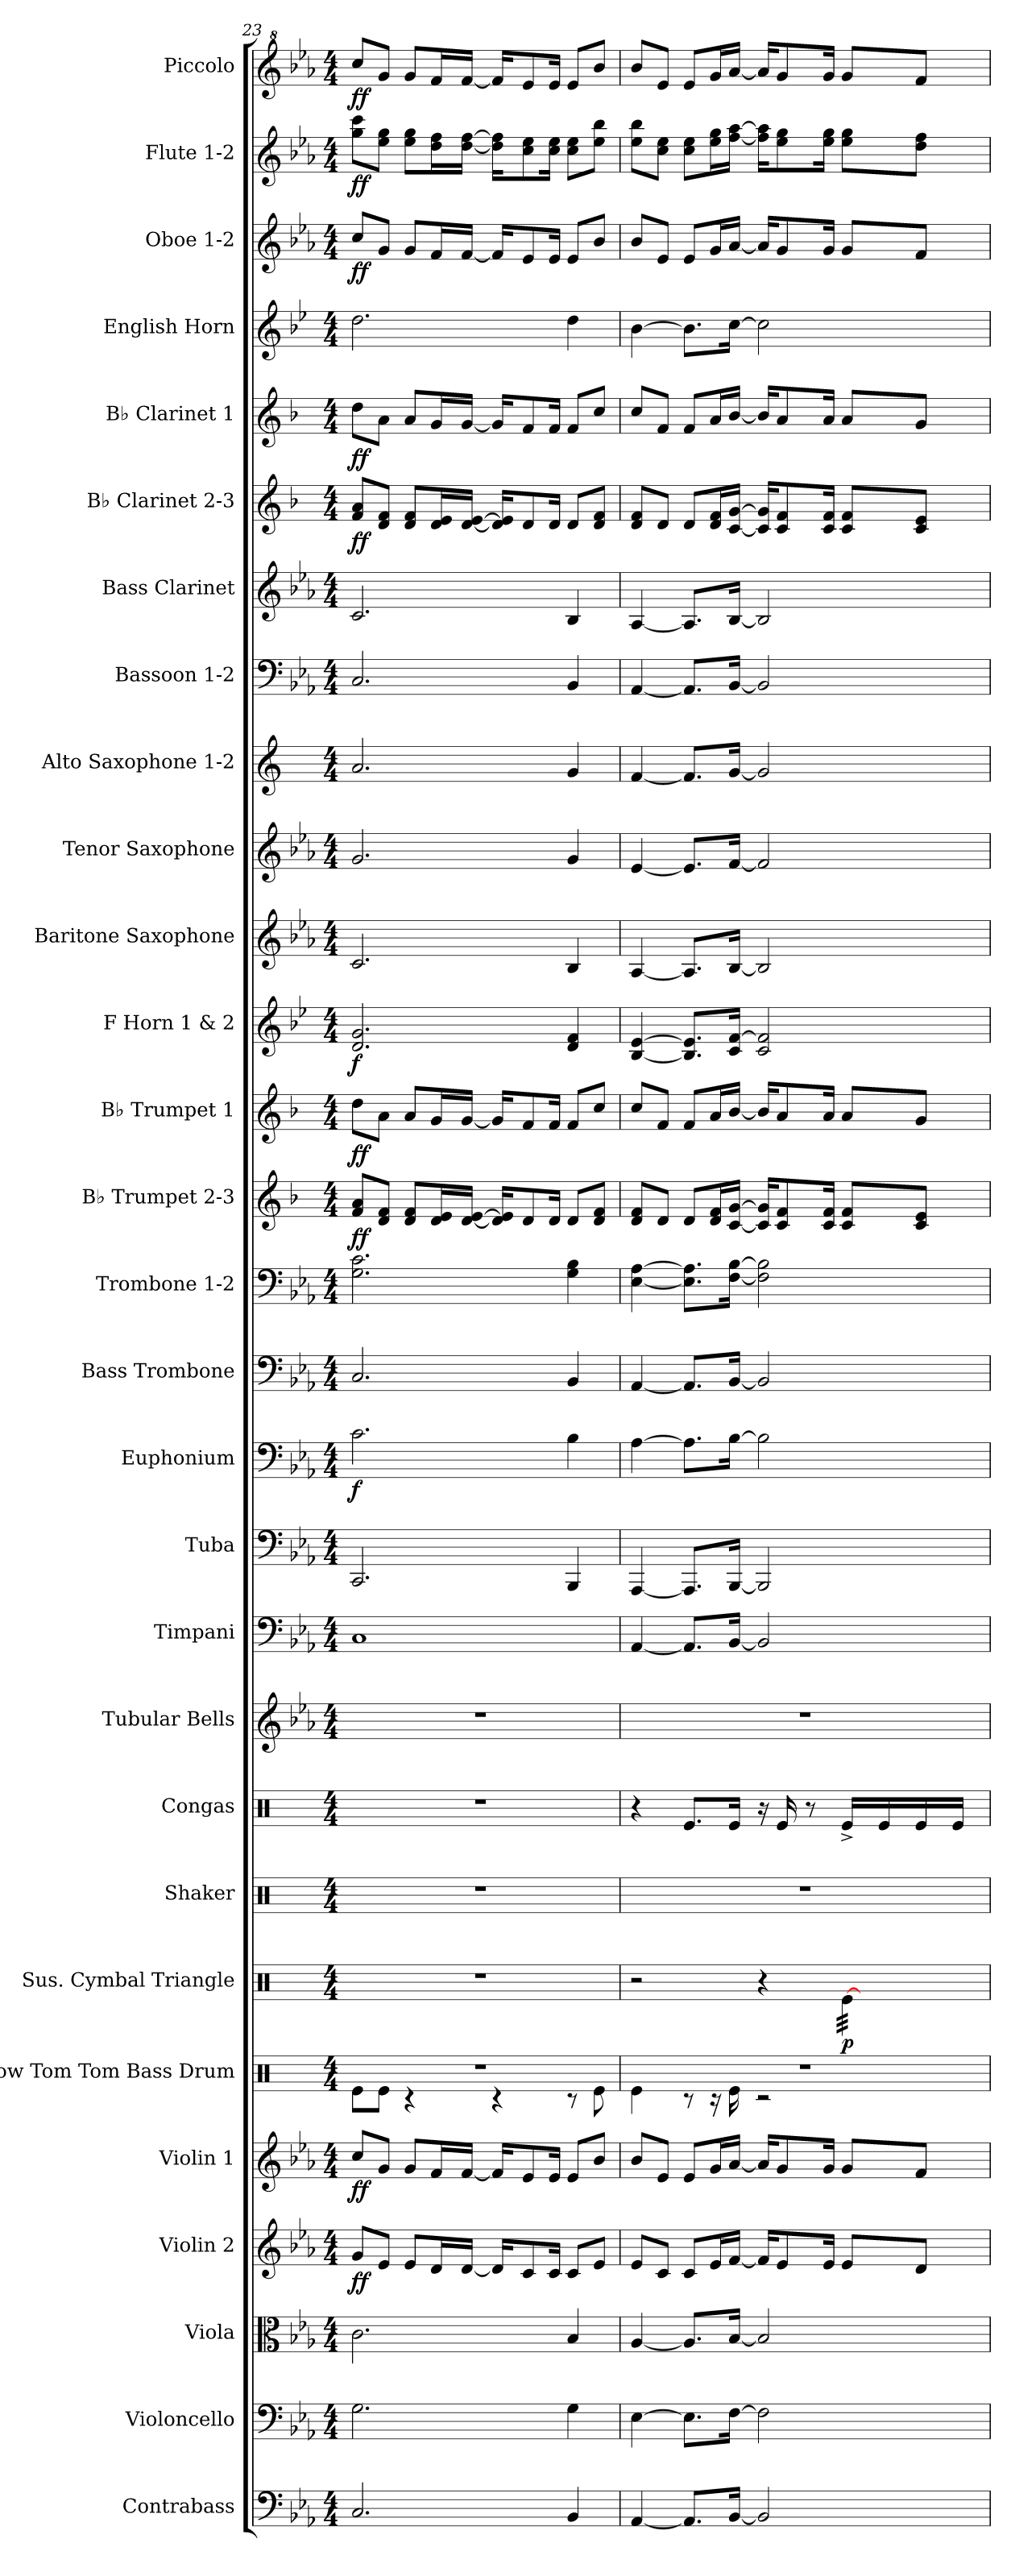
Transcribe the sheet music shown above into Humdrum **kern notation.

**kern	**kern	**kern	**kern	**dynam	**kern	**dynam	**kern	**kern	**dynam	**kern	**kern	**kern	**kern	**kern	**kern	**dynam	**kern	**kern	**kern	**dynam	**kern	**dynam	**kern	**dynam	**kern	**kern	**kern	**kern	**kern	**kern	**dynam	**kern	**dynam	**kern	**kern	**dynam	**kern	**dynam	**kern	**dynam
*part29	*part28	*part27	*part26	*part26	*part25	*part25	*part24	*part23	*part23	*part22	*part21	*part20	*part19	*part18	*part17	*part17	*part16	*part15	*part14	*part14	*part13	*part13	*part12	*part12	*part11	*part10	*part9	*part8	*part7	*part6	*part6	*part5	*part5	*part4	*part3	*part3	*part2	*part2	*part1	*part1
*staff29	*staff28	*staff27	*staff26	*staff26	*staff25	*staff25	*staff24	*staff23	*staff23	*staff22	*staff21	*staff20	*staff19	*staff18	*staff17	*staff17	*staff16	*staff15	*staff14	*staff14	*staff13	*staff13	*staff12	*staff12	*staff11	*staff10	*staff9	*staff8	*staff7	*staff6	*staff6	*staff5	*staff5	*staff4	*staff3	*staff3	*staff2	*staff2	*staff1	*staff1
*I"Contrabass	*I"Violoncello	*I"Viola	*I"Violin 2	*	*I"Violin 1	*	*I"Low Tom Tom Bass Drum	*I"Sus. Cymbal Triangle	*	*I"Shaker	*I"Congas	*I"Tubular Bells	*I"Timpani	*I"Tuba	*I"Euphonium	*	*I"Bass Trombone	*I"Trombone 1-2	*I"B♭ Trumpet 2-3	*	*I"B♭ Trumpet 1	*	*I"F Horn 1 &amp; 2	*	*I"Baritone Saxophone	*I"Tenor Saxophone	*I"Alto Saxophone 1-2	*I"Bassoon 1-2	*I"Bass Clarinet	*I"B♭ Clarinet 2-3	*	*I"B♭ Clarinet 1	*	*I"English Horn	*I"Oboe 1-2	*	*I"Flute 1-2	*	*I"Piccolo	*
*I'Cb.	*I'Vc.	*I'Vla.	*I'Vln. 2	*	*I'Vln. 1	*	*I'B. Dr.	*I'Cym.	*	*I'Shk	*I'Co.	*I'Tu. Be.	*I'Timp.	*I'Tba.	*I'Euph.	*	*I'B. Tbn.	*I'Tbn. 1-2	*I'B♭ Tpt. 2-3	*	*I'B♭ Tpt. 1	*	*I'F Hn. 1 3	*	*I'Bar. Sax.	*I'T. Sax.	*I'A. Sax. 1-2	*I'Bsn. 1-2	*I'B. Cl.	*I'B♭ Cl. 2-3	*	*I'B♭ Cl. 1	*	*I'E. Hn.	*I'Ob. 1-2	*	*I'Fl. 1-2	*	*I'Picc.	*
*clefF4	*clefF4	*clefC3	*clefG2	*	*clefG2	*	*clefX	*clefX	*	*clefX	*clefX	*clefG2	*clefF4	*clefF4	*clefF4	*	*clefF4	*clefF4	*clefG2	*	*clefG2	*	*clefG2	*	*clefG2	*clefG2	*clefG2	*clefF4	*clefG2	*clefG2	*	*clefG2	*	*clefG2	*clefG2	*	*clefG2	*	*clefG^2	*
*ITrd7c12	*	*	*	*	*	*	*	*	*	*	*	*	*	*	*	*	*	*	*ITrd1c2	*	*ITrd1c2	*	*ITrd4c7	*	*ITrd12c21	*ITrd8c14	*ITrd5c9	*	*ITrd8c14	*ITrd1c2	*	*ITrd1c2	*	*ITrd4c7	*	*	*	*	*ITrd-7c-12	*
*k[b-e-a-]	*k[b-e-a-]	*k[b-e-a-]	*k[b-e-a-]	*	*k[b-e-a-]	*	*k[]	*k[]	*	*k[]	*k[]	*k[b-e-a-]	*k[b-e-a-]	*k[b-e-a-]	*k[b-e-a-]	*	*k[b-e-a-]	*k[b-e-a-]	*k[b-e-a-]	*	*k[b-e-a-]	*	*k[b-e-a-]	*	*k[b-e-a-]	*k[b-e-a-]	*k[b-e-a-]	*k[b-e-a-]	*k[b-e-a-]	*k[b-e-a-]	*	*k[b-e-a-]	*	*k[b-e-a-]	*k[b-e-a-]	*	*k[b-e-a-]	*	*k[b-e-a-]	*
*M4/4	*M4/4	*M4/4	*M4/4	*	*M4/4	*	*M4/4	*M4/4	*	*M4/4	*M4/4	*M4/4	*M4/4	*M4/4	*M4/4	*	*M4/4	*M4/4	*M4/4	*	*M4/4	*	*M4/4	*	*M4/4	*M4/4	*M4/4	*M4/4	*M4/4	*M4/4	*	*M4/4	*	*M4/4	*M4/4	*	*M4/4	*	*M4/4	*
=23	=23	=23	=23	=23	=23	=23	=23	=23	=23	=23	=23	=23	=23	=23	=23	=23	=23	=23	=23	=23	=23	=23	=23	=23	=23	=23	=23	=23	=23	=23	=23	=23	=23	=23	=23	=23	=23	=23	=23	=23
*	*	*	*	*	*	*	*^	*	*	*	*	*	*	*	*	*	*	*	*	*	*	*	*	*	*	*	*	*	*	*	*	*	*	*	*	*	*	*	*	*
!	!	!	!	!LO:DY:b	!	!LO:DY:b	!	!	!	!	!	!	!	!	!	!	!LO:DY:b	!	!	!	!LO:DY:b	!	!LO:DY:b	!	!LO:DY:b	!	!	!	!	!	!	!LO:DY:b	!	!LO:DY:b	!	!	!LO:DY:b	!	!LO:DY:b	!	!LO:DY:b
2.CC/	2.G\	2.c\	8g/L	ff	8cc/L	ff	1r	8Re\L	1r	.	1r	1r	1r	1C	2.CC/	2.c\	f	2.C/	2.G\ 2.c\	8e-/ 8g/L	ff	8cc\L	ff	2.G/ 2.c/	f	2.C/	2.G/	2.c/	2.C/	2.C/	8e-/ 8g/L	ff	8cc\L	ff	2.g\	8cc/L	ff	8gg\ 8ccc\L	ff	8cccc/L	ff
.	.	.	8e-/J	.	8g/J	.	.	8Re\J	.	.	.	.	.	.	.	.	.	.	.	8c/ 8e-/J	.	8g\J	.	.	.	.	.	.	.	.	8c/ 8e-/J	.	8g\J	.	.	8g/J	.	8ee-\ 8gg\J	.	8ggg/J	.
.	.	.	8e-/L	.	8g/L	.	.	4r	.	.	.	.	.	.	.	.	.	.	.	8c/ 8e-/L	.	8g/L	.	.	.	.	.	.	.	.	8c/ 8e-/L	.	8g/L	.	.	8g/L	.	8ee-\ 8gg\L	.	8ggg/L	.
.	.	.	16d/L	.	16f/L	.	.	.	.	.	.	.	.	.	.	.	.	.	.	16c/ 16d/L	.	16f/L	.	.	.	.	.	.	.	.	16c/ 16d/L	.	16f/L	.	.	16f/L	.	16dd\ 16ff\L	.	16fff/L	.
.	.	.	[16d/JJ	.	[16f/JJ	.	.	.	.	.	.	.	.	.	.	.	.	.	.	[16c/ [16d/JJ	.	[16f/JJ	.	.	.	.	.	.	.	.	[16c/ [16d/JJ	.	[16f/JJ	.	.	[16f/JJ	.	[16dd\ [16ff\JJ	.	[16fff/JJ	.
.	.	.	16d/KL]	.	16f/KL]	.	.	4r	.	.	.	.	.	.	.	.	.	.	.	16c/] 16d/]KL	.	16f/KL]	.	.	.	.	.	.	.	.	16c/] 16d/]KL	.	16f/KL]	.	.	16f/KL]	.	16dd\] 16ff\]KL	.	16fff/KL]	.
.	.	.	8c/	.	8e-/	.	.	.	.	.	.	.	.	.	.	.	.	.	.	8c/	.	8e-/	.	.	.	.	.	.	.	.	8c/	.	8e-/	.	.	8e-/	.	8cc\ 8ee-\	.	8eee-/	.
.	.	.	16c/Jk	.	16e-/Jk	.	.	.	.	.	.	.	.	.	.	.	.	.	.	16c/Jk	.	16e-/Jk	.	.	.	.	.	.	.	.	16c/Jk	.	16e-/Jk	.	.	16e-/Jk	.	16cc\ 16ee-\Jk	.	16eee-/Jk	.
4BBB-/	4G\	4B-/	8c/L	.	8e-/L	.	.	8r	.	.	.	.	.	.	4BBB-/	4B-\	.	4BB-/	4G\ 4B-\	8c/L	.	8e-/L	.	4G/ 4B-/	.	4BB-/	4G/	4B-/	4BB-/	4BB-/	8c/L	.	8e-/L	.	4g\	8e-/L	.	8cc\ 8ee-\L	.	8eee-/L	.
.	.	.	8e-/J	.	8b-/J	.	.	8Re\	.	.	.	.	.	.	.	.	.	.	.	8c/ 8e-/J	.	8b-/J	.	.	.	.	.	.	.	.	8c/ 8e-/J	.	8b-/J	.	.	8b-/J	.	8ee-\ 8bb-\J	.	8bbb-/J	.
=24	=24	=24	=24	=24	=24	=24	=24	=24	=24	=24	=24	=24	=24	=24	=24	=24	=24	=24	=24	=24	=24	=24	=24	=24	=24	=24	=24	=24	=24	=24	=24	=24	=24	=24	=24	=24	=24	=24	=24	=24	=24
*	*	*	*	*	*	*	*	*	*^	*	*	*	*	*	*	*	*	*	*	*	*	*	*	*	*	*	*	*	*	*	*	*	*	*	*	*	*	*	*	*	*
[4AAA-/	[4E-\	[4A-/	8e-/L	.	8b-/L	.	1r	4Re\	2r	2.ryy	.	1r	4r	1r	[4AA-/	[4AAA-/	[4A-\	.	[4AA-/	[4E-\ [4A-\	8c/ 8e-/L	.	8b-/L	.	[4E-/ [4A-/	.	[4AA-/	[4E-/	[4A-/	[4AA-/	[4AA-/	8c/ 8e-/L	.	8b-/L	.	[4e-\	8b-/L	.	8ee-\ 8bb-\L	.	8bbb-/L	.
.	.	.	8c/J	.	8e-/J	.	.	.	.	.	.	.	.	.	.	.	.	.	.	.	8c/J	.	8e-/J	.	.	.	.	.	.	.	.	8c/J	.	8e-/J	.	.	8e-/J	.	8cc\ 8ee-\J	.	8eee-/J	.
8.AAA-/L]	8.E-\L]	8.A-/L]	8c/L	.	8e-/L	.	.	8r	.	.	.	.	8.Re/L	.	8.AA-/L]	8.AAA-/L]	8.A-\L]	.	8.AA-/L]	8.E-\] 8.A-\]L	8c/L	.	8e-/L	.	8.E-/] 8.A-/]L	.	8.AA-/L]	8.E-/L]	8.A-/L]	8.AA-/L]	8.AA-/L]	8c/L	.	8e-/L	.	8.e-\L]	8e-/L	.	8cc\ 8ee-\L	.	8eee-/L	.
.	.	.	16e-/L	.	16g/L	.	.	16r	.	.	.	.	.	.	.	.	.	.	.	.	16c/ 16e-/L	.	16g/L	.	.	.	.	.	.	.	.	16c/ 16e-/L	.	16g/L	.	.	16g/L	.	16ee-\ 16gg\L	.	16ggg/L	.
[16BBB-/Jk	[16F\Jk	[16B-/Jk	[16f/JJ	.	[16a-/JJ	.	.	16Re\	.	.	.	.	16Re/Jk	.	[16BB-/Jk	[16BBB-/Jk	[16B-\Jk	.	[16BB-/Jk	[16F\ [16B-\Jk	[16B-/ [16f/JJ	.	[16a-/JJ	.	16F/ [16B-/Jk	.	[16BB-/Jk	[16F/Jk	[16B-/Jk	[16BB-/Jk	[16BB-/Jk	[16B-/ [16f/JJ	.	[16a-/JJ	.	[16f\Jk	[16a-/JJ	.	[16ff\ [16aa-\JJ	.	[16aaa-/JJ	.
2BBB-/]	2F\]	2B-/]	16f/KL]	.	16a-/KL]	.	.	2r	4r	.	.	.	16r	.	2BB-/]	2BBB-/]	2B-\]	.	2BB-/]	2F\] 2B-\]	16B-/] 16f/]KL	.	16a-/KL]	.	2F/ 2B-/]	.	2BB-/]	2F/]	2B-/]	2BB-/]	2BB-/]	16B-/] 16f/]KL	.	16a-/KL]	.	2f\]	16a-/KL]	.	16ff\] 16aa-\]KL	.	16aaa-/KL]	.
.	.	.	8e-/	.	8g/	.	.	.	.	.	.	.	16Re/	.	.	.	.	.	.	.	8B-/ 8e-/	.	8g/	.	.	.	.	.	.	.	.	8B-/ 8e-/	.	8g/	.	.	8g/	.	8ee-\ 8gg\	.	8ggg/	.
.	.	.	.	.	.	.	.	.	.	.	.	.	8r	.	.	.	.	.	.	.	.	.	.	.	.	.	.	.	.	.	.	.	.	.	.	.	.	.	.	.	.	.
.	.	.	16e-/Jk	.	16g/Jk	.	.	.	.	.	.	.	.	.	.	.	.	.	.	.	16B-/ 16e-/Jk	.	16g/Jk	.	.	.	.	.	.	.	.	16B-/ 16e-/Jk	.	16g/Jk	.	.	16g/Jk	.	16ee-\ 16gg\Jk	.	16ggg/Jk	.
!	!	!	!	!	!	!	!	!	!	!	!LO:DY:b	!	!	!	!	!	!	!	!	!	!	!	!	!	!	!	!	!	!	!	!	!	!	!	!	!	!	!	!	!	!	!
*	*	*	*	*	*	*	*	*	*tremolo	*	*	*	*	*	*	*	*	*	*	*	*	*	*	*	*	*	*	*	*	*	*	*	*	*	*	*	*	*	*	*	*	*
.	.	.	8e-/L	.	8g/L	.	.	.	[32Re\LLL	32Re\LLLyy	p	.	16Re^/LL	.	.	.	.	.	.	.	8B-/ 8e-/L	.	8g/L	.	.	.	.	.	.	.	.	8B-/ 8e-/L	.	8g/L	.	.	8g/L	.	8ee-\ 8gg\L	.	8ggg/L	.
.	.	.	.	.	.	.	.	.	32Re\	32Re\yy	.	.	.	.	.	.	.	.	.	.	.	.	.	.	.	.	.	.	.	.	.	.	.	.	.	.	.	.	.	.	.	.
.	.	.	.	.	.	.	.	.	32Re\	32Re\yy	.	.	16Re/	.	.	.	.	.	.	.	.	.	.	.	.	.	.	.	.	.	.	.	.	.	.	.	.	.	.	.	.	.
.	.	.	.	.	.	.	.	.	32Re\	32Re\yy	.	.	.	.	.	.	.	.	.	.	.	.	.	.	.	.	.	.	.	.	.	.	.	.	.	.	.	.	.	.	.	.
.	.	.	8d/J	.	8f/J	.	.	.	32Re\	32Re\yy	.	.	16Re/	.	.	.	.	.	.	.	8B-/ 8d/J	.	8f/J	.	.	.	.	.	.	.	.	8B-/ 8d/J	.	8f/J	.	.	8f/J	.	8dd\ 8ff\J	.	8fff/J	.
.	.	.	.	.	.	.	.	.	32Re\	32Re\yy	.	.	.	.	.	.	.	.	.	.	.	.	.	.	.	.	.	.	.	.	.	.	.	.	.	.	.	.	.	.	.	.
.	.	.	.	.	.	.	.	.	32Re\	32Re\yy	.	.	16Re/JJ	.	.	.	.	.	.	.	.	.	.	.	.	.	.	.	.	.	.	.	.	.	.	.	.	.	.	.	.	.
.	.	.	.	.	.	.	.	.	32Re\JJJ	32Re\JJJyy	.	.	.	.	.	.	.	.	.	.	.	.	.	.	.	.	.	.	.	.	.	.	.	.	.	.	.	.	.	.	.	.
*	*	*	*	*	*	*	*	*	*Xtremolo	*	*	*	*	*	*	*	*	*	*	*	*	*	*	*	*	*	*	*	*	*	*	*	*	*	*	*	*	*	*	*	*	*
*	*	*	*	*	*	*	*v	*v	*	*	*	*	*	*	*	*	*	*	*	*	*	*	*	*	*	*	*	*	*	*	*	*	*	*	*	*	*	*	*	*	*	*
*	*	*	*	*	*	*	*	*v	*v	*	*	*	*	*	*	*	*	*	*	*	*	*	*	*	*	*	*	*	*	*	*	*	*	*	*	*	*	*	*	*	*
=	=	=	=	=	=	=	=	=	=	=	=	=	=	=	=	=	=	=	=	=	=	=	=	=	=	=	=	=	=	=	=	=	=	=	=	=	=	=	=	=
*-	*-	*-	*-	*-	*-	*-	*-	*-	*-	*-	*-	*-	*-	*-	*-	*-	*-	*-	*-	*-	*-	*-	*-	*-	*-	*-	*-	*-	*-	*-	*-	*-	*-	*-	*-	*-	*-	*-	*-	*-
